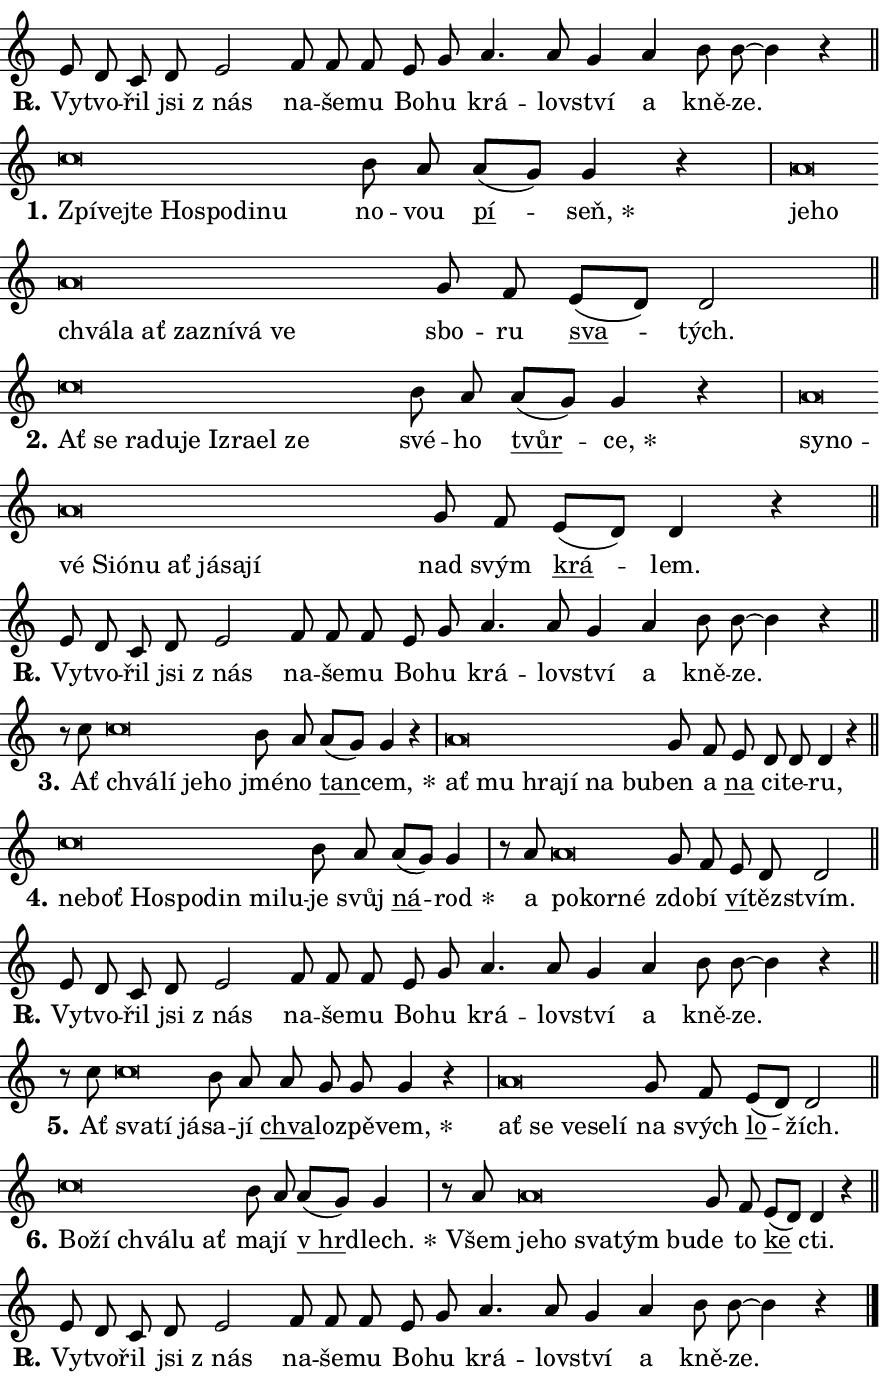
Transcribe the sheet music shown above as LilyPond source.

\version "2.24.0"
\header { tagline = "" }
\paper {
  indent = 0\cm
  top-margin = 0\cm
  right-margin = 0.13\cm % to fit lyric hyphens
  bottom-margin = 0\cm
  left-margin = 0\cm
  paper-width = 15\cm
  page-breaking = #ly:one-page-breaking
  system-system-spacing.basic-distance = #11
  score-system-spacing.basic-distance = #11
  ragged-last = ##f
}


%% Author: Thomas Morley
%% https://lists.gnu.org/archive/html/lilypond-user/2020-05/msg00002.html
#(define (line-position grob)
"Returns position of @var[grob} in current system:
   @code{'start}, if at first time-step
   @code{'end}, if at last time-step
   @code{'middle} otherwise
"
  (let* ((col (ly:item-get-column grob))
         (ln (ly:grob-object col 'left-neighbor))
         (rn (ly:grob-object col 'right-neighbor))
         (col-to-check-left (if (ly:grob? ln) ln col))
         (col-to-check-right (if (ly:grob? rn) rn col))
         (break-dir-left
           (and
             (ly:grob-property col-to-check-left 'non-musical #f)
             (ly:item-break-dir col-to-check-left)))
         (break-dir-right
           (and
             (ly:grob-property col-to-check-right 'non-musical #f)
             (ly:item-break-dir col-to-check-right))))
        (cond ((eqv? 1 break-dir-left) 'start)
              ((eqv? -1 break-dir-right) 'end)
              (else 'middle))))

#(define (tranparent-at-line-position vctor)
  (lambda (grob)
  "Relying on @code{line-position} select the relevant enry from @var{vctor}.
Used to determine transparency,"
    (case (line-position grob)
      ((end) (not (vector-ref vctor 0)))
      ((middle) (not (vector-ref vctor 1)))
      ((start) (not (vector-ref vctor 2))))))

noteHeadBreakVisibility =
#(define-music-function (break-visibility)(vector?)
"Makes @code{NoteHead}s transparent relying on @var{break-visibility}"
#{
  \override NoteHead.transparent =
    #(tranparent-at-line-position break-visibility)
#})

#(define delete-ledgers-for-transparent-note-heads
  (lambda (grob)
    "Reads whether a @code{NoteHead} is transparent.
If so this @code{NoteHead} is removed from @code{'note-heads} from
@var{grob}, which is supposed to be @code{LedgerLineSpanner}.
As a result ledgers are not printed for this @code{NoteHead}"
    (let* ((nhds-array (ly:grob-object grob 'note-heads))
           (nhds-list
             (if (ly:grob-array? nhds-array)
                 (ly:grob-array->list nhds-array)
                 '()))
           ;; Relies on the transparent-property being done before
           ;; Staff.LedgerLineSpanner.after-line-breaking is executed.
           ;; This is fragile ...
           (to-keep
             (remove
               (lambda (nhd)
                 (ly:grob-property nhd 'transparent #f))
               nhds-list)))
      ;; TODO find a better method to iterate over grob-arrays, similiar
      ;; to filter/remove etc for lists
      ;; For now rebuilt from scratch
      (set! (ly:grob-object grob 'note-heads)  '())
      (for-each
        (lambda (nhd)
          (ly:pointer-group-interface::add-grob grob 'note-heads nhd))
        to-keep))))

squashNotes = {
  \override NoteHead.X-extent = #'(-0.2 . 0.2)
  \override NoteHead.Y-extent = #'(-0.75 . 0)
  \override NoteHead.stencil =
    #(lambda (grob)
       (let ((pos (ly:grob-property grob 'staff-position)))
         (begin
           (if (< pos -7) (display "ERROR: Lower brevis then expected\n") (display ""))
           (if (<= pos -6) ly:text-interface::print ly:note-head::print))))
}
unSquashNotes = {
  \revert NoteHead.X-extent
  \revert NoteHead.Y-extent
  \revert NoteHead.stencil
}

hideNotes = \noteHeadBreakVisibility #begin-of-line-visible
unHideNotes = \noteHeadBreakVisibility #all-visible

% work-around for resetting accidentals
% https://lilypond.org/doc/v2.23/Documentation/notation/displaying-rhythms#unmetered-music
cadenzaMeasure = {
  \cadenzaOff
  \partial 1024 s1024
  \cadenzaOn
}

#(define-markup-command (accent layout props text) (markup?)
  "Underline accented syllable"
  (interpret-markup layout props
    #{\markup \override #'(offset . 4.3) \underline { #text }#}))

responsum = \markup \concat {
  "R" \hspace #-1.05 \path #0.1 #'((moveto 0 0.07) (lineto 0.9 0.8)) \hspace #0.05 "."
}

spaceSize = #0.6828661417322834 % exact space size for TeX Gyre Schola

\layout {
  \context {
    \Staff
    \remove "Time_signature_engraver"
    \override LedgerLineSpanner.after-line-breaking = #delete-ledgers-for-transparent-note-heads
  }
  \context {
    \Lyrics {
      \override LyricSpace.minimum-distance = \spaceSize
      \override LyricText.font-name = #"TeX Gyre Schola"
      \override LyricText.font-size = 1
      \override StanzaNumber.font-name = #"TeX Gyre Schola Bold"
      \override StanzaNumber.font-size = 1
    }
  }
  \context {
    \Score 
    \override NoteHead.text =
      #(lambda (grob) 
        (let ((pos (ly:grob-property grob 'staff-position)))
          #{\markup {
            \combine
              \halign #-0.55 \raise #(if (= pos -6) 0 0.5) \override #'(thickness . 2) \draw-line #'(3.2 . 0)
              \musicglyph "noteheads.sM1"
          }#}))
  }
}

% magnetic-lyrics.ily
%
%   written by
%     Jean Abou Samra <jean@abou-samra.fr>
%     Werner Lemberg <wl@gnu.org>
%
%   adapted by
%     Jiri Hon <jiri.hon@gmail.com>
%
% Version 2022-Apr-15

% https://www.mail-archive.com/lilypond-user@gnu.org/msg149350.html

#(define (Left_hyphen_pointer_engraver context)
   "Collect syllable-hyphen-syllable occurrences in lyrics and store
them in properties.  This engraver only looks to the left.  For
example, if the lyrics input is @code{foo -- bar}, it does the
following.

@itemize @bullet
@item
Set the @code{text} property of the @code{LyricHyphen} grob between
@q{foo} and @q{bar} to @code{foo}.

@item
Set the @code{left-hyphen} property of the @code{LyricText} grob with
text @q{foo} to the @code{LyricHyphen} grob between @q{foo} and
@q{bar}.
@end itemize

Use this auxiliary engraver in combination with the
@code{lyric-@/text::@/apply-@/magnetic-@/offset!} hook."
   (let ((hyphen #f)
         (text #f))
     (make-engraver
      (acknowledgers
       ((lyric-syllable-interface engraver grob source-engraver)
        (set! text grob)))
      (end-acknowledgers
       ((lyric-hyphen-interface engraver grob source-engraver)
        ;(when (not (grob::has-interface grob 'lyric-space-interface))
          (set! hyphen grob)));)
      ((stop-translation-timestep engraver)
       (when (and text hyphen)
         (ly:grob-set-object! text 'left-hyphen hyphen))
       (set! text #f)
       (set! hyphen #f)))))

#(define (lyric-text::apply-magnetic-offset! grob)
   "If the space between two syllables is less than the value in
property @code{LyricText@/.details@/.squash-threshold}, move the right
syllable to the left so that it gets concatenated with the left
syllable.

Use this function as a hook for
@code{LyricText@/.after-@/line-@/breaking} if the
@code{Left_@/hyphen_@/pointer_@/engraver} is active."
   (let ((hyphen (ly:grob-object grob 'left-hyphen #f)))
     (when hyphen
       (let ((left-text (ly:spanner-bound hyphen LEFT)))
         (when (grob::has-interface left-text 'lyric-syllable-interface)
           (let* ((common (ly:grob-common-refpoint grob left-text X))
                  (this-x-ext (ly:grob-extent grob common X))
                  (left-x-ext
                   (begin
                     ;; Trigger magnetism for left-text.
                     (ly:grob-property left-text 'after-line-breaking)
                     (ly:grob-extent left-text common X)))
                  ;; `delta` is the gap width between two syllables.
                  (delta (- (interval-start this-x-ext)
                            (interval-end left-x-ext)))
                  (details (ly:grob-property grob 'details))
                  (threshold (assoc-get 'squash-threshold details 0.2)))
             (when (< delta threshold)
               (let* (;; We have to manipulate the input text so that
                      ;; ligatures crossing syllable boundaries are not
                      ;; disabled.  For languages based on the Latin
                      ;; script this is essentially a beautification.
                      ;; However, for non-Western scripts it can be a
                      ;; necessity.
                      (lt (ly:grob-property left-text 'text))
                      (rt (ly:grob-property grob 'text))
                      (is-space (grob::has-interface hyphen 'lyric-space-interface))
                      (space (if is-space " " ""))
                      (extra-delta (if is-space spaceSize 0))
                      ;; Append new syllable.
                      (ltrt-space (if (and (string? lt) (string? rt))
                                (string-append lt space rt)
                                (make-concat-markup (list lt space rt))))
                      ;; Right-align `ltrt` to the right side.
                      (ltrt-space-markup (grob-interpret-markup
                               grob
                               (make-translate-markup
                                (cons (interval-length this-x-ext) 0)
                                (make-right-align-markup ltrt-space)))))
                 (begin
                   ;; Don't print `left-text`.
                   (ly:grob-set-property! left-text 'stencil #f)
                   ;; Set text and stencil (which holds all collected
                   ;; syllables so far) and shift it to the left.
                   (ly:grob-set-property! grob 'text ltrt-space)
                   (ly:grob-set-property! grob 'stencil ltrt-space-markup)
                   (ly:grob-translate-axis! grob (- (- delta extra-delta)) X))))))))))


#(define (lyric-hyphen::displace-bounds-first grob)
   ;; Make very sure this callback isn't triggered too early.
   (let ((left (ly:spanner-bound grob LEFT))
         (right (ly:spanner-bound grob RIGHT)))
     (ly:grob-property left 'after-line-breaking)
     (ly:grob-property right 'after-line-breaking)
     (ly:lyric-hyphen::print grob)))

squashThreshold = #0.4

\layout {
  \context {
    \Lyrics
    \consists #Left_hyphen_pointer_engraver
    \override LyricText.after-line-breaking =
      #lyric-text::apply-magnetic-offset!
    \override LyricHyphen.stencil = #lyric-hyphen::displace-bounds-first
    \override LyricText.details.squash-threshold = \squashThreshold
    \override LyricHyphen.minimum-distance = 0
    \override LyricHyphen.minimum-length = \squashThreshold
  }
}

squashText = \override LyricText.details.squash-threshold = 9999
unSquashText = \override LyricText.details.squash-threshold = \squashThreshold

leftText = \override LyricText.self-alignment-X = #LEFT
unLeftText = \revert LyricText.self-alignment-X

starOffset = #(lambda (grob) 
                (let ((x_offset (ly:self-alignment-interface::aligned-on-x-parent grob)))
                  (if (= x_offset 0) 0 (+ x_offset 1.2))))

star = #(define-music-function (syllable)(string?)
"Append star separator at the end of a syllable"
#{
  \once \override LyricText.X-offset = #starOffset
  \lyricmode { \markup {
    #syllable
    \override #'((font-name . "TeX Gyre Schola Bold")) \hspace #0.2 \lower #0.65 \larger "*"
  } }
#})

starAccent = #(define-music-function (syllable)(string?)
"Append star separator at the end of a syllable and make accent"
#{
  \once \override LyricText.X-offset = #starOffset
  \lyricmode { \markup {
    \accent #syllable
    \override #'((font-name . "TeX Gyre Schola Bold")) \hspace #0.2 \lower #0.65 \larger "*"
  } }
#})

breath = #(define-music-function (syllable)(string?)
"Append breathing indicator at the end of a syllable"
#{
  \lyricmode { \markup { #syllable "+" } }
#})

optionalBreath = #(define-music-function (syllable)(string?)
"Append optional breathing indicator at the end of a syllable"
#{
  \lyricmode { \markup { #syllable "(+)" } }
#})


\score {
    <<
        \new Voice = "melody" { \cadenzaOn \key c \major \relative { e'8 d c d e2 \bar "" f8 f f \bar "" e g \bar "" a4. a8 g4 \bar "" a b8 b~ b4 r \cadenzaMeasure \bar "||" \break } }
        \new Lyrics \lyricsto "melody" { \lyricmode { \set stanza = \responsum
Vy -- tvo -- řil jsi "z nás" na -- še -- mu Bo -- hu krá -- lov -- ství a kně -- ze. } }
    >>
    \layout {}
}

\score {
    <<
        \new Voice = "melody" { \cadenzaOn \key c \major \relative { \squashNotes c''\breve*1/16 \hideNotes \breve*1/16 \bar "" \breve*1/16 \bar "" \breve*1/16 \bar "" \breve*1/16 \bar "" \breve*1/16 \breve*1/16 \bar "" \unHideNotes \unSquashNotes b8 a \bar "" a[( g)] g4 r \cadenzaMeasure \bar "|" \squashNotes a\breve*1/16 \hideNotes \breve*1/16 \bar "" \breve*1/16 \bar "" \breve*1/16 \bar "" \breve*1/16 \bar "" \breve*1/16 \bar "" \breve*1/16 \bar "" \breve*1/16 \breve*1/16 \bar "" \unHideNotes \unSquashNotes g8 f \bar "" e[( d)] d2 \cadenzaMeasure \bar "||" \break } }
        \new Lyrics \lyricsto "melody" { \lyricmode { \set stanza = "1."
\leftText Zpí -- \squashText vej -- te Ho -- spo -- di -- nu \unLeftText \unSquashText no -- vou \markup \accent pí -- \star seň, \leftText je -- \squashText ho chvá -- la ať za -- zní -- vá ve \unLeftText \unSquashText sbo -- ru \markup \accent sva -- tých. } }
    >>
    \layout {}
}

\score {
    <<
        \new Voice = "melody" { \cadenzaOn \key c \major \relative { \squashNotes c''\breve*1/16 \hideNotes \breve*1/16 \bar "" \breve*1/16 \bar "" \breve*1/16 \bar "" \breve*1/16 \bar "" \breve*1/16 \bar "" \breve*1/16 \bar "" \breve*1/16 \breve*1/16 \bar "" \unHideNotes \unSquashNotes b8 a \bar "" a[( g)] g4 r \cadenzaMeasure \bar "|" \squashNotes a\breve*1/16 \hideNotes \breve*1/16 \bar "" \breve*1/16 \bar "" \breve*1/16 \bar "" \breve*1/16 \bar "" \breve*1/16 \bar "" \breve*1/16 \bar "" \breve*1/16 \bar "" \breve*1/16 \breve*1/16 \bar "" \unHideNotes \unSquashNotes g8 f \bar "" e[( d)] d4 r \cadenzaMeasure \bar "||" \break } }
        \new Lyrics \lyricsto "melody" { \lyricmode { \set stanza = "2."
\leftText Ať \squashText se ra -- du -- je Iz -- ra -- el ze \unLeftText \unSquashText své -- ho \markup \accent tvůr -- \star ce, \leftText sy -- \squashText no -- vé Si -- ó -- nu ať já -- sa -- jí \unLeftText \unSquashText nad svým \markup \accent krá -- lem. } }
    >>
    \layout {}
}

\score {
    <<
        \new Voice = "melody" { \cadenzaOn \key c \major \relative { e'8 d c d e2 \bar "" f8 f f \bar "" e g \bar "" a4. a8 g4 \bar "" a b8 b~ b4 r \cadenzaMeasure \bar "||" \break } }
        \new Lyrics \lyricsto "melody" { \lyricmode { \set stanza = \responsum
Vy -- tvo -- řil jsi "z nás" na -- še -- mu Bo -- hu krá -- lov -- ství a kně -- ze. } }
    >>
    \layout {}
}

\score {
    <<
        \new Voice = "melody" { \cadenzaOn \key c \major \relative { r8 c''8 \squashNotes c\breve*1/16 \hideNotes \breve*1/16 \bar "" \breve*1/16 \breve*1/16 \bar "" \unHideNotes \unSquashNotes b8 a \bar "" a[( g)] g4 r \cadenzaMeasure \bar "|" \squashNotes a\breve*1/16 \hideNotes \breve*1/16 \bar "" \breve*1/16 \bar "" \breve*1/16 \bar "" \breve*1/16 \breve*1/16 \bar "" \unHideNotes \unSquashNotes g8 f \bar "" e d d d4 r \cadenzaMeasure \bar "||" \break } }
        \new Lyrics \lyricsto "melody" { \lyricmode { \set stanza = "3."
Ať \leftText chvá -- \squashText lí je -- ho \unLeftText \unSquashText jmé -- no \markup \accent tan -- \star cem, \leftText ať \squashText mu hra -- jí na bu -- \unLeftText \unSquashText ben a \markup \accent na ci -- te -- ru, } }
    >>
    \layout {}
}

\score {
    <<
        \new Voice = "melody" { \cadenzaOn \key c \major \relative { \squashNotes c''\breve*1/16 \hideNotes \breve*1/16 \bar "" \breve*1/16 \bar "" \breve*1/16 \bar "" \breve*1/16 \bar "" \breve*1/16 \breve*1/16 \bar "" \unHideNotes \unSquashNotes b8 a \bar "" a[( g)] g4 \cadenzaMeasure \bar "|" r8 a8 \squashNotes a\breve*1/16 \hideNotes \breve*1/16 \breve*1/16 \bar "" \unHideNotes \unSquashNotes g8 f \bar "" e d d2 \cadenzaMeasure \bar "||" \break } }
        \new Lyrics \lyricsto "melody" { \lyricmode { \set stanza = "4."
\leftText ne -- \squashText boť Ho -- spo -- din mi -- lu -- \unLeftText \unSquashText je svůj \markup \accent ná -- \star rod a \leftText po -- \squashText kor -- né \unLeftText \unSquashText zdo -- bí \markup \accent ví -- těz -- stvím. } }
    >>
    \layout {}
}

\score {
    <<
        \new Voice = "melody" { \cadenzaOn \key c \major \relative { e'8 d c d e2 \bar "" f8 f f \bar "" e g \bar "" a4. a8 g4 \bar "" a b8 b~ b4 r \cadenzaMeasure \bar "||" \break } }
        \new Lyrics \lyricsto "melody" { \lyricmode { \set stanza = \responsum
Vy -- tvo -- řil jsi "z nás" na -- še -- mu Bo -- hu krá -- lov -- ství a kně -- ze. } }
    >>
    \layout {}
}

\score {
    <<
        \new Voice = "melody" { \cadenzaOn \key c \major \relative { r8 c''8 \squashNotes c\breve*1/16 \hideNotes \breve*1/16 \breve*1/16 \bar "" \unHideNotes \unSquashNotes b8 a \bar "" a g g g4 r \cadenzaMeasure \bar "|" \squashNotes a\breve*1/16 \hideNotes \breve*1/16 \bar "" \breve*1/16 \bar "" \breve*1/16 \breve*1/16 \bar "" \unHideNotes \unSquashNotes g8 f \bar "" e[( d)] d2 \cadenzaMeasure \bar "||" \break } }
        \new Lyrics \lyricsto "melody" { \lyricmode { \set stanza = "5."
Ať \leftText sva -- \squashText tí já -- \unLeftText \unSquashText sa -- jí \markup \accent chva -- lo -- zpě -- \star vem, \leftText ať \squashText se ve -- se -- lí \unLeftText \unSquashText na svých \markup \accent lo -- žích. } }
    >>
    \layout {}
}

\score {
    <<
        \new Voice = "melody" { \cadenzaOn \key c \major \relative { \squashNotes c''\breve*1/16 \hideNotes \breve*1/16 \bar "" \breve*1/16 \bar "" \breve*1/16 \breve*1/16 \bar "" \unHideNotes \unSquashNotes b8 a \bar "" a[( g)] g4 \cadenzaMeasure \bar "|" r8 a8 \squashNotes a\breve*1/16 \hideNotes \breve*1/16 \bar "" \breve*1/16 \bar "" \breve*1/16 \breve*1/16 \bar "" \unHideNotes \unSquashNotes g8 f \bar "" e[( d)] d4 r \cadenzaMeasure \bar "||" \break } }
        \new Lyrics \lyricsto "melody" { \lyricmode { \set stanza = "6."
\leftText Bo -- \squashText ží chvá -- lu ať \unLeftText \unSquashText ma -- jí \markup \accent "v hr" -- \star dlech. Všem \leftText je -- \squashText ho sva -- tým bu -- \unLeftText \unSquashText de to \markup \accent ke cti. } }
    >>
    \layout {}
}

\score {
    <<
        \new Voice = "melody" { \cadenzaOn \key c \major \relative { e'8 d c d e2 \bar "" f8 f f \bar "" e g \bar "" a4. a8 g4 \bar "" a b8 b~ b4 r \cadenzaMeasure \bar "||" \break } \bar "|." }
        \new Lyrics \lyricsto "melody" { \lyricmode { \set stanza = \responsum
Vy -- tvo -- řil jsi "z nás" na -- še -- mu Bo -- hu krá -- lov -- ství a kně -- ze. } }
    >>
    \layout {}
}
